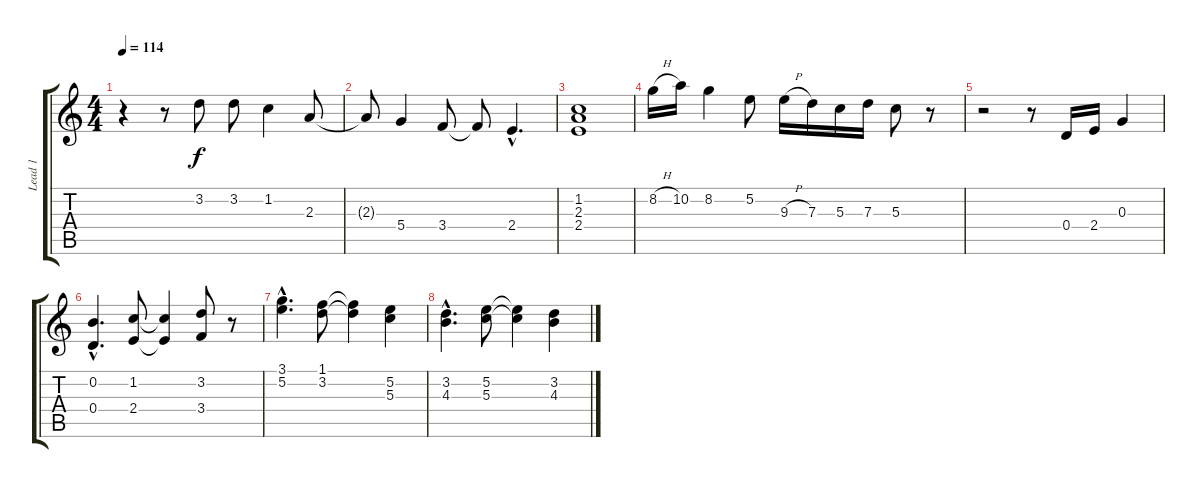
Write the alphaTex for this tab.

\track ("Lead 1" "Lead 1") {instrument acousticguitarnylon}
\staff {score tabs}
\tuning (E4 B3 G3 D3 A2 E2) {hide}
\ts (4 4)
\tempo 114
\clef g2
\ks c
r.4{dy f} r.8 3.2.8 3.2.8 1.2.4 2.3.8 |
2.3{t}.8 5.4.4 3.4.8 3.4{t}.8 2.4{hac}.4{d} |
(1.2 2.3 2.4).1 |
8.2{h}.16 10.2.16 8.2.4 5.2.8 9.3{h}.16 7.3.16 5.3.16 7.3.16 5.3.8 r.8 |
r.2 r.8 0.4.16 2.4.16 0.3.4 |
(0.2{hac} 0.4{hac}).4{d} (1.2 2.4).8 (1.2{t} 2.4{t}).4 (3.2 3.4).8 r.8 |
(3.1{hac} 5.2{hac}).4{d} (1.1 3.2).8 (1.1{t} 3.2{t}).4 (5.2 5.3).4 |
(3.2{hac} 4.3{hac}).4{d} (5.2 5.3).8 (5.2{t} 5.3{t}).4 (3.2 4.3).4
